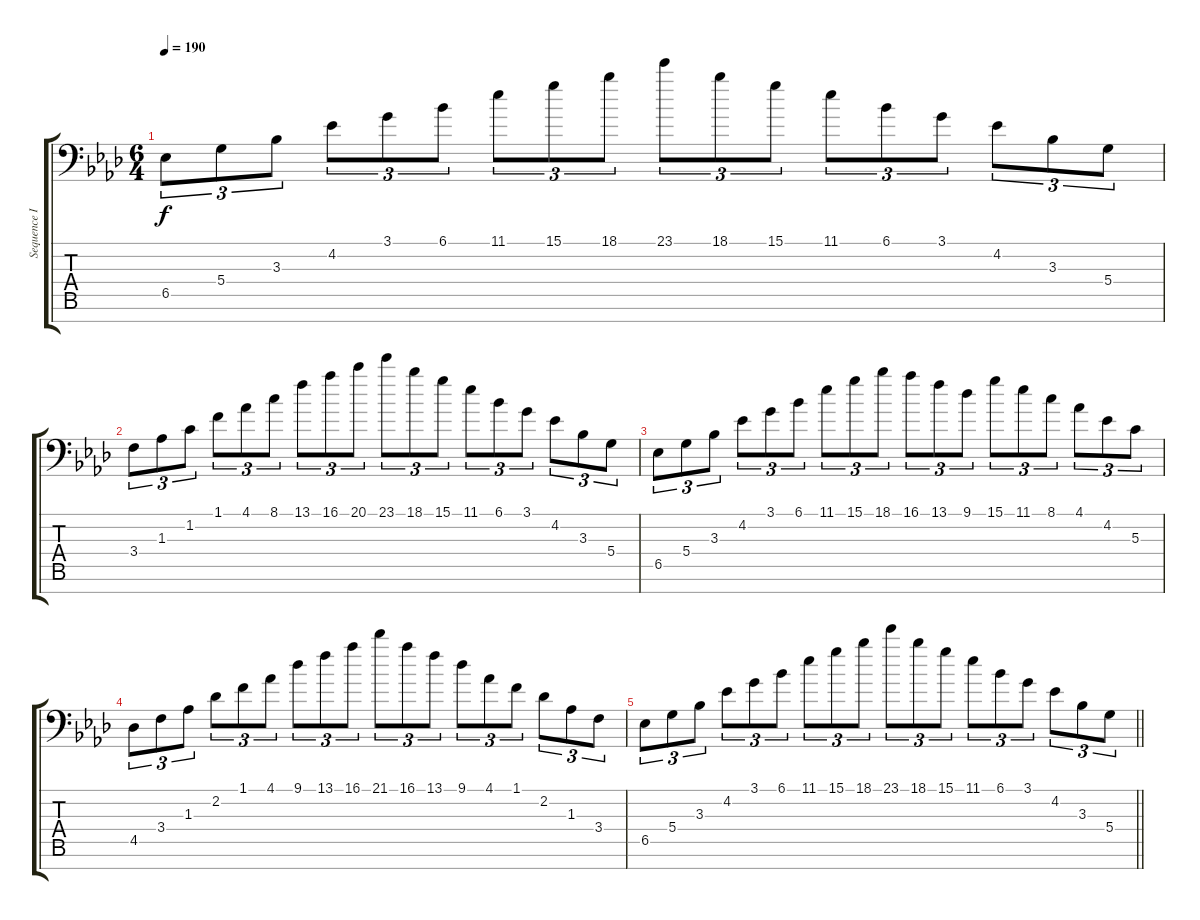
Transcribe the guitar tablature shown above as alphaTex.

\track ("Sequence II" "Sequence I") {instrument lead2sawtooth}
\staff {score tabs}
\tuning (E4 B3 G3 D3 A2 E2 C-1) {hide}
\ts (6 4)
\tempo 190
\clef f4
\ks fminor
6.5.8{tu (3 2) dy f} 5.4.8{tu (3 2)} 3.3.8{tu (3 2)} 4.2.8{tu (3 2)} 3.1.8{tu (3 2)} 6.1.8{tu (3 2)} 11.1.8{tu (3 2)} 15.1.8{tu (3 2)} 18.1.8{tu (3 2)} 23.1.8{tu (3 2)} 18.1.8{tu (3 2)} 15.1.8{tu (3 2)} 11.1.8{tu (3 2)} 6.1.8{tu (3 2)} 3.1.8{tu (3 2)} 4.2.8{tu (3 2)} 3.3.8{tu (3 2)} 5.4.8{tu (3 2)} |
3.4.8{tu (3 2)} 1.3.8{tu (3 2)} 1.2.8{tu (3 2)} 1.1.8{tu (3 2)} 4.1.8{tu (3 2)} 8.1.8{tu (3 2)} 13.1.8{tu (3 2)} 16.1.8{tu (3 2)} 20.1.8{tu (3 2)} 23.1.8{tu (3 2)} 18.1.8{tu (3 2)} 15.1.8{tu (3 2)} 11.1.8{tu (3 2)} 6.1.8{tu (3 2)} 3.1.8{tu (3 2)} 4.2.8{tu (3 2)} 3.3.8{tu (3 2)} 5.4.8{tu (3 2)} |
6.5.8{tu (3 2)} 5.4.8{tu (3 2)} 3.3.8{tu (3 2)} 4.2.8{tu (3 2)} 3.1.8{tu (3 2)} 6.1.8{tu (3 2)} 11.1.8{tu (3 2)} 15.1.8{tu (3 2)} 18.1.8{tu (3 2)} 16.1.8{tu (3 2)} 13.1.8{tu (3 2)} 9.1.8{tu (3 2)} 15.1.8{tu (3 2)} 11.1.8{tu (3 2)} 8.1.8{tu (3 2)} 4.1.8{tu (3 2)} 4.2.8{tu (3 2)} 5.3.8{tu (3 2)} |
4.5.8{tu (3 2)} 3.4.8{tu (3 2)} 1.3.8{tu (3 2)} 2.2.8{tu (3 2)} 1.1.8{tu (3 2)} 4.1.8{tu (3 2)} 9.1.8{tu (3 2)} 13.1.8{tu (3 2)} 16.1.8{tu (3 2)} 21.1.8{tu (3 2)} 16.1.8{tu (3 2)} 13.1.8{tu (3 2)} 9.1.8{tu (3 2)} 4.1.8{tu (3 2)} 1.1.8{tu (3 2)} 2.2.8{tu (3 2)} 1.3.8{tu (3 2)} 3.4.8{tu (3 2)} |
\barLineRight lightlight
6.5.8{tu (3 2)} 5.4.8{tu (3 2)} 3.3.8{tu (3 2)} 4.2.8{tu (3 2)} 3.1.8{tu (3 2)} 6.1.8{tu (3 2)} 11.1.8{tu (3 2)} 15.1.8{tu (3 2)} 18.1.8{tu (3 2)} 23.1.8{tu (3 2)} 18.1.8{tu (3 2)} 15.1.8{tu (3 2)} 11.1.8{tu (3 2)} 6.1.8{tu (3 2)} 3.1.8{tu (3 2)} 4.2.8{tu (3 2)} 3.3.8{tu (3 2)} 5.4.8{tu (3 2)}
